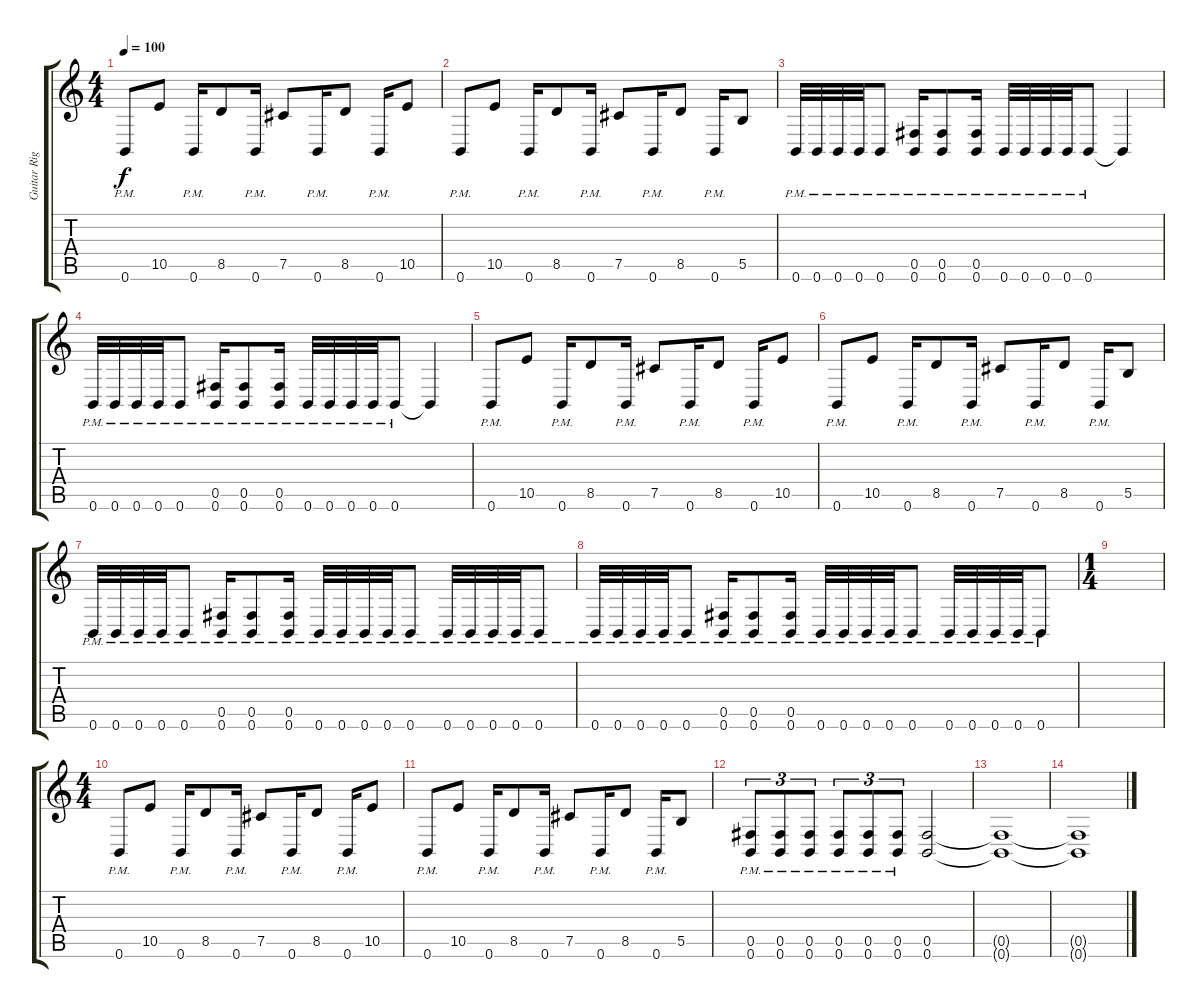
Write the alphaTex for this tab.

\track ("Guitar Right" "Guitar Rig") {instrument distortionguitar}
\staff {score tabs}
\tuning (Db4 Ab3 E3 B2 Gb2 B1) {hide}
\ts (4 4)
\tempo 100
\clef g2
\ks c
0.6{pm}.8{dy f} 10.5.8 0.6{pm}.16 8.5.8 0.6{pm}.16 7.5.8 0.6{pm}.16 8.5.8 0.6{pm}.16 10.5.8 |
0.6{pm}.8 10.5.8 0.6{pm}.16 8.5.8 0.6{pm}.16 7.5.8 0.6{pm}.16 8.5.8 0.6{pm}.16 5.5.8 |
0.6{pm}.32 0.6{pm}.32 0.6{pm}.32 0.6{pm}.32 0.6{pm}.8 (0.5{pm} 0.6{pm}).16 (0.5{pm} 0.6{pm}).8 (0.5{pm} 0.6{pm}).16 0.6{pm}.32 0.6{pm}.32 0.6{pm}.32 0.6{pm}.32 0.6{pm}.8 0.6{t}.4 |
0.6{pm}.32 0.6{pm}.32 0.6{pm}.32 0.6{pm}.32 0.6{pm}.8 (0.5{pm} 0.6{pm}).16 (0.5{pm} 0.6{pm}).8 (0.5{pm} 0.6{pm}).16 0.6{pm}.32 0.6{pm}.32 0.6{pm}.32 0.6{pm}.32 0.6{pm}.8 0.6{t}.4 |
0.6{pm}.8 10.5.8 0.6{pm}.16 8.5.8 0.6{pm}.16 7.5.8 0.6{pm}.16 8.5.8 0.6{pm}.16 10.5.8 |
0.6{pm}.8 10.5.8 0.6{pm}.16 8.5.8 0.6{pm}.16 7.5.8 0.6{pm}.16 8.5.8 0.6{pm}.16 5.5.8 |
0.6{pm}.32 0.6{pm}.32 0.6{pm}.32 0.6{pm}.32 0.6{pm}.8 (0.5{pm} 0.6{pm}).16 (0.5{pm} 0.6{pm}).8 (0.5{pm} 0.6{pm}).16 0.6{pm}.32 0.6{pm}.32 0.6{pm}.32 0.6{pm}.32 0.6{pm}.8 0.6{pm}.32 0.6{pm}.32 0.6{pm}.32 0.6{pm}.32 0.6{pm}.8 |
0.6{pm}.32 0.6{pm}.32 0.6{pm}.32 0.6{pm}.32 0.6{pm}.8 (0.5{pm} 0.6{pm}).16 (0.5{pm} 0.6{pm}).8 (0.5{pm} 0.6{pm}).16 0.6{pm}.32 0.6{pm}.32 0.6{pm}.32 0.6{pm}.32 0.6{pm}.8 0.6{pm}.32 0.6{pm}.32 0.6{pm}.32 0.6{pm}.32 0.6{pm}.8 |
\ts (1 4)
|
\ts (4 4)
0.6{pm}.8 10.5.8 0.6{pm}.16 8.5.8 0.6{pm}.16 7.5.8 0.6{pm}.16 8.5.8 0.6{pm}.16 10.5.8 |
0.6{pm}.8 10.5.8 0.6{pm}.16 8.5.8 0.6{pm}.16 7.5.8 0.6{pm}.16 8.5.8 0.6{pm}.16 5.5.8 |
(0.5{pm} 0.6{pm}).8{tu (3 2)} (0.5{pm} 0.6{pm}).8{tu (3 2)} (0.5{pm} 0.6{pm}).8{tu (3 2)} (0.5{pm} 0.6{pm}).8{tu (3 2)} (0.5{pm} 0.6{pm}).8{tu (3 2)} (0.5{pm} 0.6{pm}).8{tu (3 2)} (0.5 0.6).2{volume 3} |
(0.5{t} 0.6{t}).1 |
(0.5{t} 0.6{t}).1
